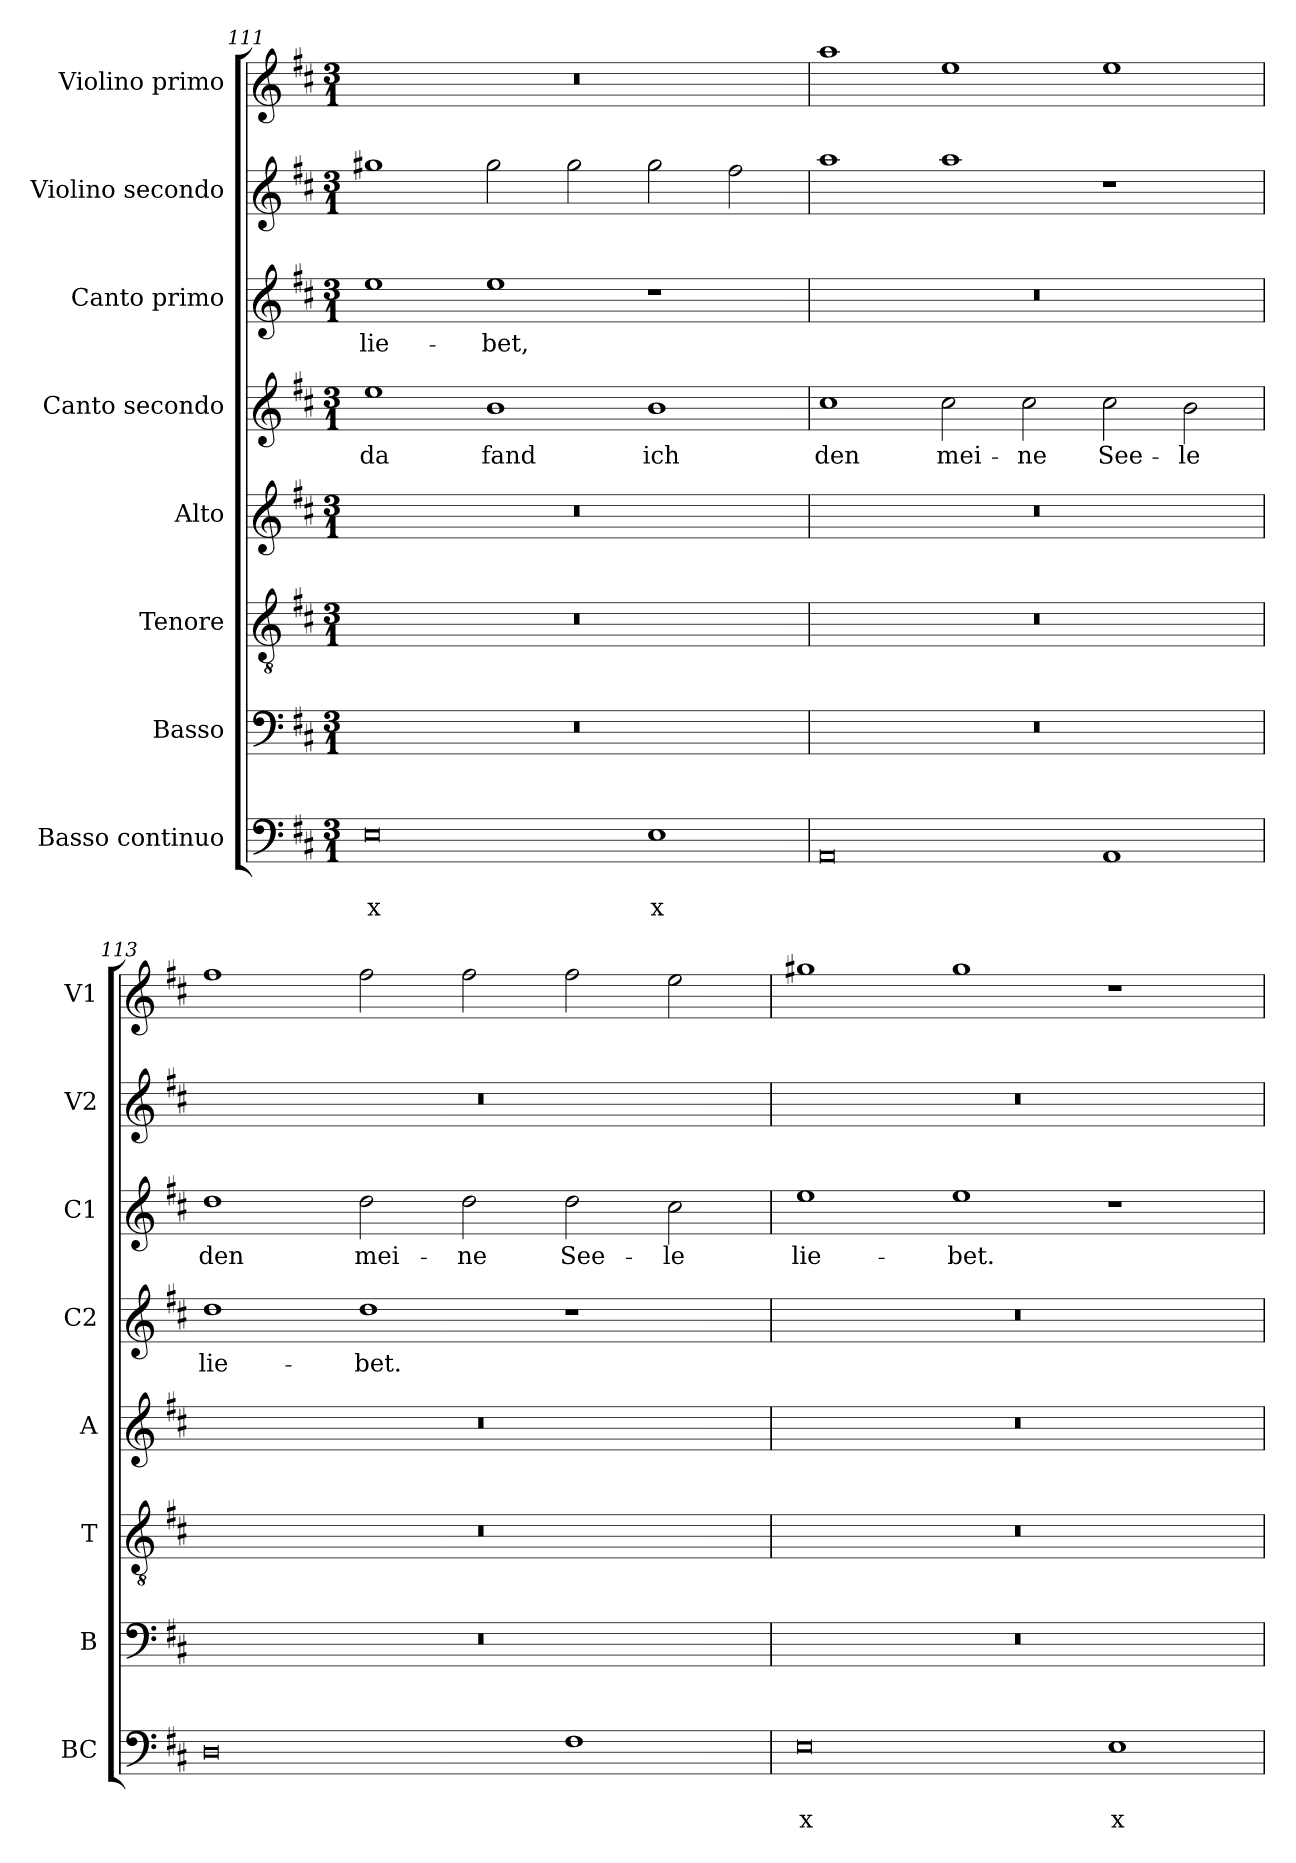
**kern	**text	**text	**kern	**kern	**kern	**kern	**text	**kern	**text	**kern	**kern
*part8	*part8	*part8	*part7	*part6	*part5	*part4	*part4	*part3	*part3	*part2	*part1
*staff8	*staff8	*staff8	*staff7	*staff6	*staff5	*staff4	*staff4	*staff3	*staff3	*staff2	*staff1
*I"Basso continuo	*	*	*I"Basso	*I"Tenore	*I"Alto	*I"Canto secondo	*	*I"Canto primo	*	*I"Violino secondo	*I"Violino primo
*I'BC	*	*	*I'B	*I'T	*I'A	*I'C2	*	*I'C1	*	*I'V2	*I'V1
*clefF4	*	*	*clefF4	*clefGv2	*clefG2	*clefG2	*	*clefG2	*	*clefG2	*clefG2
*k[f#c#]	*	*	*k[f#c#]	*k[f#c#]	*k[f#c#]	*k[f#c#]	*	*k[f#c#]	*	*k[f#c#]	*k[f#c#]
*D:	*	*	*D:	*D:	*D:	*D:	*	*D:	*	*D:	*D:
*M3/1	*	*	*M3/1	*M3/1	*M3/1	*M3/1	*	*M3/1	*	*M3/1	*M3/1
=111	=111	=111	=111	=111	=111	=111	=111	=111	=111	=111	=111
!	!	!LO:LY:b	!	!	!	!	!LO:LY:b	!	!LO:LY:b	!	!
0E	.	x	0.r	0.r	0.r	1ee	da	1ee	lie-	1gg#X	0.r
!	!	!	!	!	!	!	!LO:LY:b	!	!LO:LY:b	!	!
.	.	.	.	.	.	1b	fand	1ee	-bet,	2gg#\	.
.	.	.	.	.	.	.	.	.	.	2gg#\	.
!	!	!LO:LY:b	!	!	!	!	!LO:LY:b	!	!	!	!
1E	.	x	.	.	.	1b	ich	1r	.	2gg#\	.
.	.	.	.	.	.	.	.	.	.	2ff#\	.
=112	=112	=112	=112	=112	=112	=112	=112	=112	=112	=112	=112
!	!	!	!	!	!	!	!LO:LY:b	!	!	!	!
0AA	.	.	0.r	0.r	0.r	1cc#	den	0.r	.	1aa	1aa
!	!	!	!	!	!	!	!LO:LY:b	!	!	!	!
.	.	.	.	.	.	2cc#\	mei-	.	.	1aa	1ee
!	!	!	!	!	!	!	!LO:LY:b	!	!	!	!
.	.	.	.	.	.	2cc#\	-ne	.	.	.	.
!	!	!	!	!	!	!	!LO:LY:b	!	!	!	!
1AA	.	.	.	.	.	2cc#\	See-	.	.	1r	1ee
!	!	!	!	!	!	!	!LO:LY:b	!	!	!	!
.	.	.	.	.	.	2b\	-le	.	.	.	.
!!LO:LB:g=z
=113	=113	=113	=113	=113	=113	=113	=113	=113	=113	=113	=113
!	!	!	!	!	!	!	!LO:LY:b	!	!LO:LY:b	!	!
0D	.	.	0.r	0.r	0.r	1dd	lie-	1dd	den	0.r	1ff#
!	!	!	!	!	!	!	!LO:LY:b	!	!LO:LY:b	!	!
.	.	.	.	.	.	1dd	-bet.	2dd\	mei-	.	2ff#\
!	!	!	!	!	!	!	!	!	!LO:LY:b	!	!
.	.	.	.	.	.	.	.	2dd\	-ne	.	2ff#\
!	!	!	!	!	!	!	!	!	!LO:LY:b	!	!
1F#	.	.	.	.	.	1r	.	2dd\	See-	.	2ff#\
!	!	!	!	!	!	!	!	!	!LO:LY:b	!	!
.	.	.	.	.	.	.	.	2cc#\	-le	.	2ee\
=114	=114	=114	=114	=114	=114	=114	=114	=114	=114	=114	=114
!	!	!LO:LY:b	!	!	!	!	!	!	!LO:LY:b	!	!
0E	.	x	0.r	0.r	0.r	0.r	.	1ee	lie-	0.r	1gg#X
!	!	!	!	!	!	!	!	!	!LO:LY:b	!	!
.	.	.	.	.	.	.	.	1ee	-bet.	.	1gg#
!	!	!LO:LY:b	!	!	!	!	!	!	!	!	!
1E	.	x	.	.	.	.	.	1r	.	.	1r
=	=	=	=	=	=	=	=	=	=	=	=
*-	*-	*-	*-	*-	*-	*-	*-	*-	*-	*-	*-
